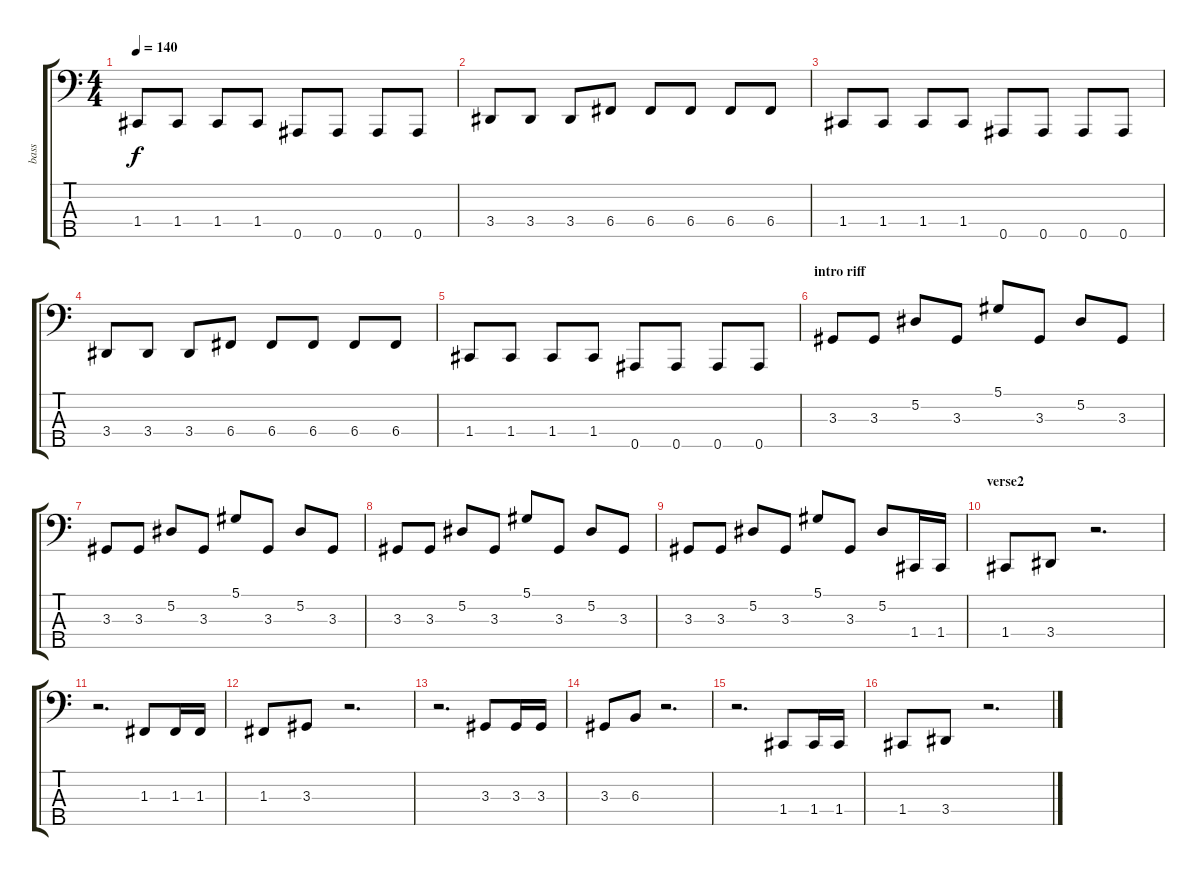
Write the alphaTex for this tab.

\track ("bass" "bass") {instrument electricbassfinger}
\staff {score tabs}
\tuning (Eb2 Bb1 F1 C1 Bb0) {hide}
\ts (4 4)
\tempo 140
\clef f4
\ks c
1.4.8{dy f} 1.4.8 1.4.8 1.4.8 0.5.8 0.5.8 0.5.8 0.5.8 |
3.4.8 3.4.8 3.4.8 6.4.8 6.4.8 6.4.8 6.4.8 6.4.8 |
1.4.8 1.4.8 1.4.8 1.4.8 0.5.8 0.5.8 0.5.8 0.5.8 |
3.4.8 3.4.8 3.4.8 6.4.8 6.4.8 6.4.8 6.4.8 6.4.8 |
1.4.8 1.4.8 1.4.8 1.4.8 0.5.8 0.5.8 0.5.8 0.5.8 |
\section ("" "intro riff")
3.3.8 3.3.8 5.2.8 3.3.8 5.1.8 3.3.8 5.2.8 3.3.8 |
3.3.8 3.3.8 5.2.8 3.3.8 5.1.8 3.3.8 5.2.8 3.3.8 |
3.3.8 3.3.8 5.2.8 3.3.8 5.1.8 3.3.8 5.2.8 3.3.8 |
3.3.8 3.3.8 5.2.8 3.3.8 5.1.8 3.3.8 5.2.8 1.4.16 1.4.16 |
\section ("" "verse2")
1.4.8 3.4.8 r.2{d} |
r.2{d} 1.3.8 1.3.16 1.3.16 |
1.3.8 3.3.8 r.2{d} |
r.2{d} 3.3.8 3.3.16 3.3.16 |
3.3.8 6.3.8 r.2{d} |
r.2{d} 1.4.8 1.4.16 1.4.16 |
1.4.8 3.4.8 r.2{d}
